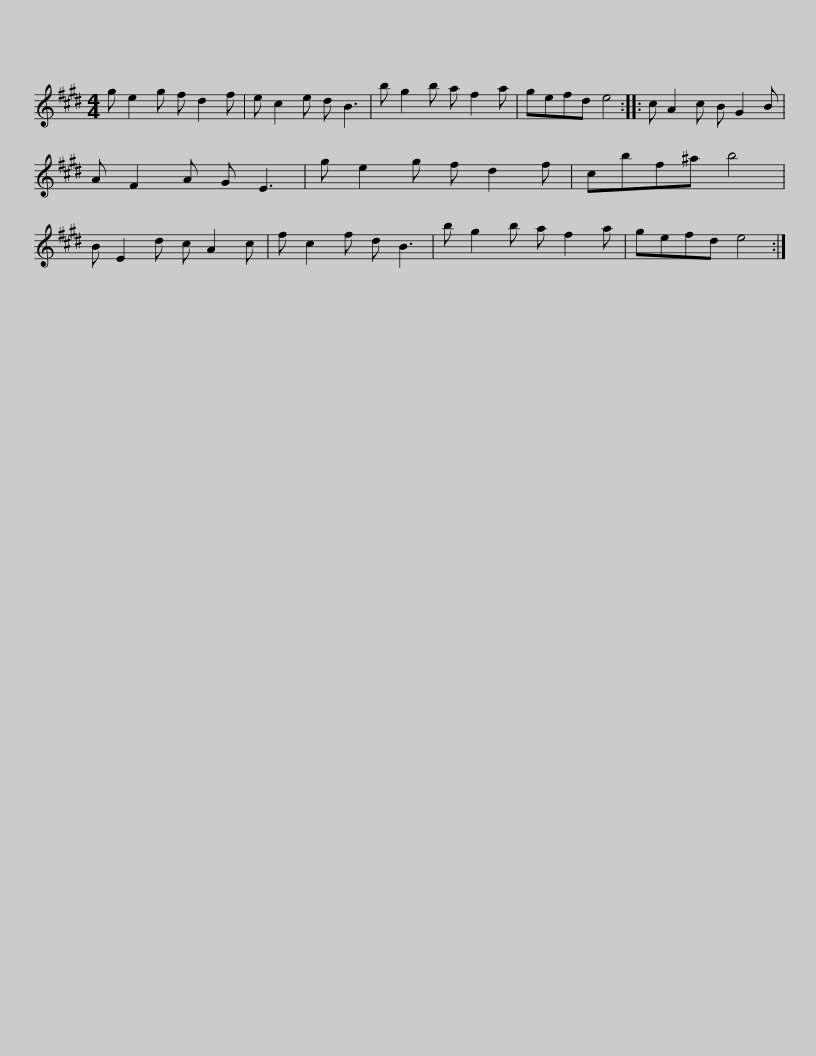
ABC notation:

X:1
L:1/8
M:4/4
I:linebreak $
K:E
V:1 treble
V:1
 g e2 g f d2 f | e c2 e d B3 | b g2 b a f2 a | gefd e4 :: c A2 c B G2 B | %5
 A F2 A G E3 |$ g e2 g f d2 f | cbf^a b4 | B E2 d c A2 c | f c2 f d B3 | %10
 b g2 b a f2 a | gefd e4 :| %12
